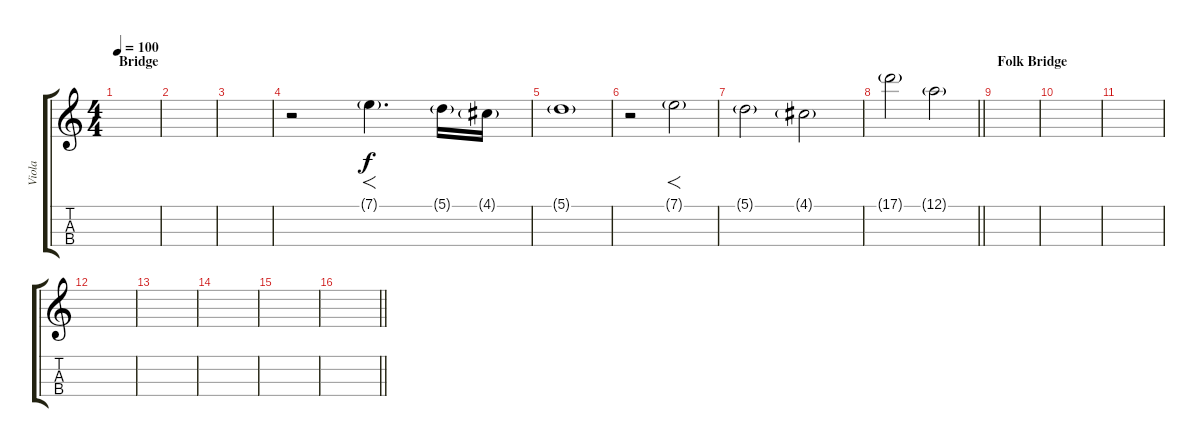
\track ("Viola" "Viola") {instrument viola}
\staff {score tabs}
\tuning (A4 D4 G3 C3) {hide}
\ts (4 4)
\section ("" "Bridge")
\tempo 100
\clef g2
\ks c
|
|
|
r.2 7.1{g}.4{f d} 5.1{g}.16 4.1{g}.16 |
5.1{g}.1 |
r.2 7.1{g}.2{f} |
5.1{g}.2 4.1{g}.2 |
\barLineRight lightlight
17.1{g}.2 12.1{g}.2 |
\section ("" "Folk Bridge")
|
|
|
|
|
|
|
\barLineRight lightlight
